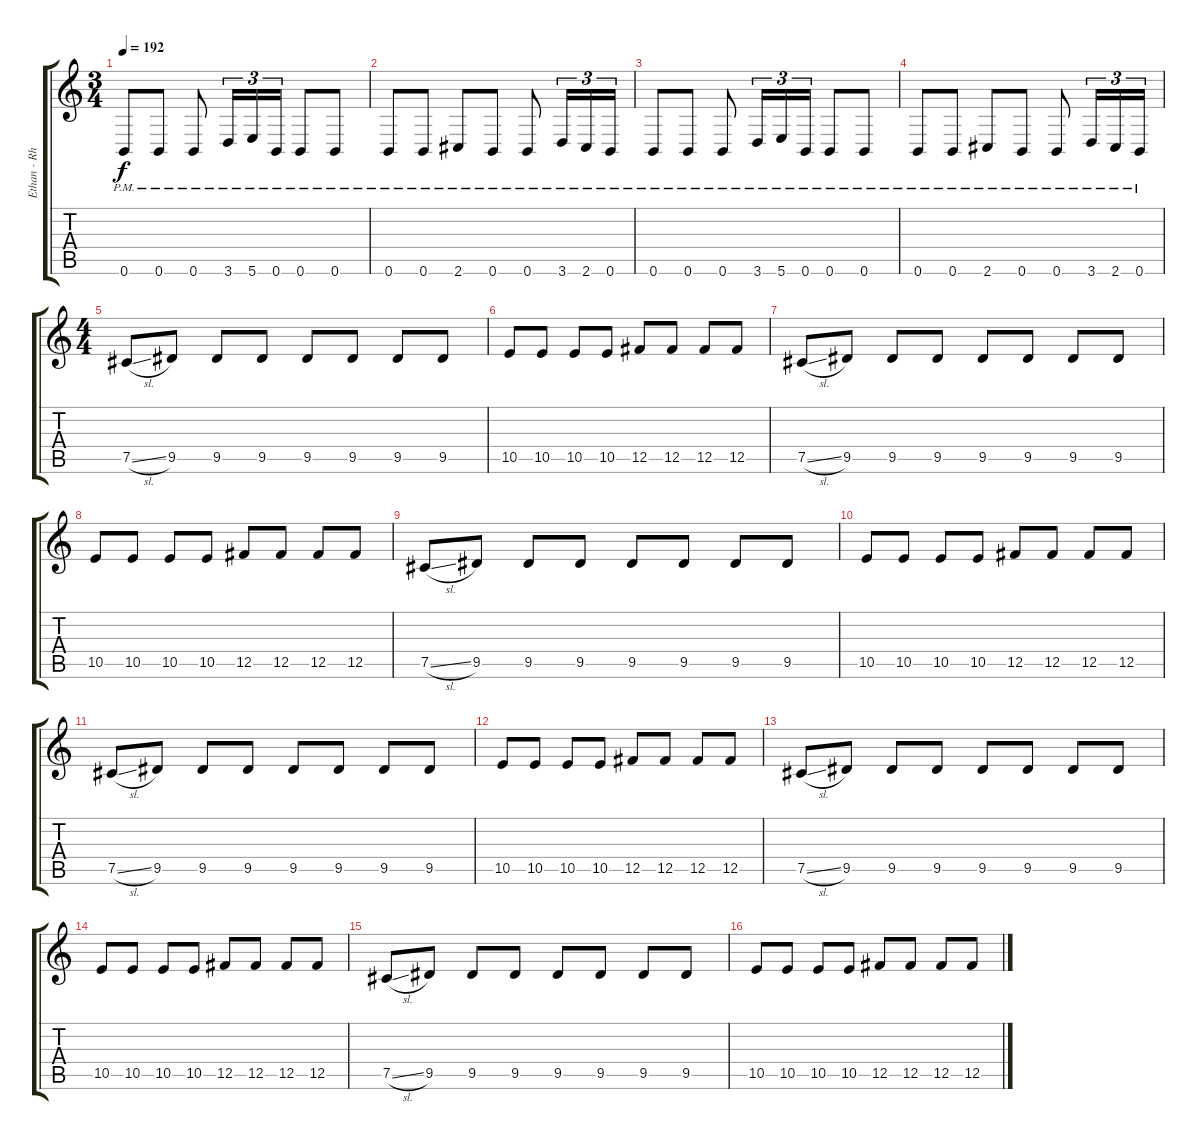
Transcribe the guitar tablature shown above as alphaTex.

\track ("Ethan - Rhythm" "Ethan - Rh") {instrument distortionguitar}
\staff {score tabs}
\tuning (Db4 Ab3 E3 B2 Gb2 B1) {hide}
\ts (3 4)
\tempo 192
\clef g2
\ks c
0.6{pm}.8{dy f} 0.6{pm}.8 0.6{pm}.8 3.6{pm}.16{tu (3 2)} 5.6{pm}.16{tu (3 2)} 0.6{pm}.16{tu (3 2)} 0.6{pm}.8 0.6{pm}.8 |
0.6{pm}.8 0.6{pm}.8 2.6{pm}.8 0.6{pm}.8 0.6{pm}.8 3.6{pm}.16{tu (3 2)} 2.6{pm}.16{tu (3 2)} 0.6{pm}.16{tu (3 2)} |
0.6{pm}.8 0.6{pm}.8 0.6{pm}.8 3.6{pm}.16{tu (3 2)} 5.6{pm}.16{tu (3 2)} 0.6{pm}.16{tu (3 2)} 0.6{pm}.8 0.6{pm}.8 |
0.6{pm}.8 0.6{pm}.8 2.6{pm}.8 0.6{pm}.8 0.6{pm}.8 3.6{pm}.16{tu (3 2)} 2.6{pm}.16{tu (3 2)} 0.6{pm}.16{tu (3 2)} |
\ts (4 4)
7.5{sl}.8 9.5.8 9.5.8 9.5.8 9.5.8 9.5.8 9.5.8 9.5.8 |
10.5.8 10.5.8 10.5.8 10.5.8 12.5.8 12.5.8 12.5.8 12.5.8 |
7.5{sl}.8 9.5.8 9.5.8 9.5.8 9.5.8 9.5.8 9.5.8 9.5.8 |
10.5.8 10.5.8 10.5.8 10.5.8 12.5.8 12.5.8 12.5.8 12.5.8 |
7.5{sl}.8 9.5.8 9.5.8 9.5.8 9.5.8 9.5.8 9.5.8 9.5.8 |
10.5.8 10.5.8 10.5.8 10.5.8 12.5.8 12.5.8 12.5.8 12.5.8 |
7.5{sl}.8 9.5.8 9.5.8 9.5.8 9.5.8 9.5.8 9.5.8 9.5.8 |
10.5.8 10.5.8 10.5.8 10.5.8 12.5.8 12.5.8 12.5.8 12.5.8 |
7.5{sl}.8 9.5.8 9.5.8 9.5.8 9.5.8 9.5.8 9.5.8 9.5.8 |
10.5.8 10.5.8 10.5.8 10.5.8 12.5.8 12.5.8 12.5.8 12.5.8 |
7.5{sl}.8 9.5.8 9.5.8 9.5.8 9.5.8 9.5.8 9.5.8 9.5.8 |
10.5.8 10.5.8 10.5.8 10.5.8 12.5.8 12.5.8 12.5.8 12.5.8
